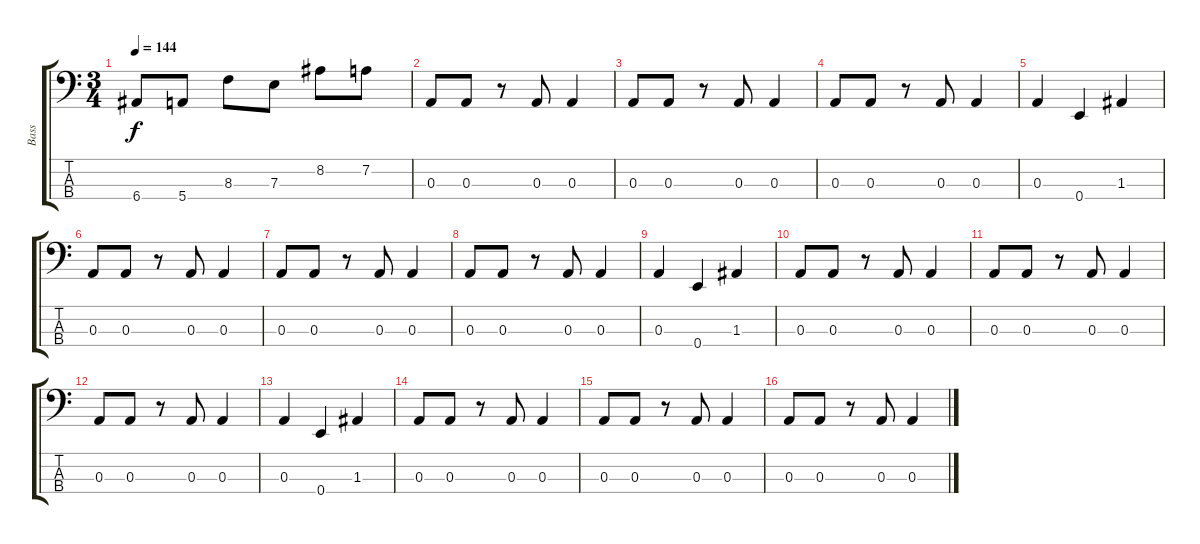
\track ("Bass" "Bass") {instrument fretlessbass}
\staff {score tabs}
\tuning (G2 D2 A1 E1) {hide}
\ts (3 4)
\tempo 144
\clef f4
\ks c
6.4.8{dy f} 5.4.8 8.3.8 7.3.8 8.2.8 7.2.8 |
0.3.8 0.3.8 r.8 0.3.8 0.3.4 |
0.3.8 0.3.8 r.8 0.3.8 0.3.4 |
0.3.8 0.3.8 r.8 0.3.8 0.3.4 |
0.3.4 0.4.4 1.3.4 |
0.3.8 0.3.8 r.8 0.3.8 0.3.4 |
0.3.8 0.3.8 r.8 0.3.8 0.3.4 |
0.3.8 0.3.8 r.8 0.3.8 0.3.4 |
0.3.4 0.4.4 1.3.4 |
0.3.8 0.3.8 r.8 0.3.8 0.3.4 |
0.3.8 0.3.8 r.8 0.3.8 0.3.4 |
0.3.8 0.3.8 r.8 0.3.8 0.3.4 |
0.3.4 0.4.4 1.3.4 |
0.3.8 0.3.8 r.8 0.3.8 0.3.4 |
0.3.8 0.3.8 r.8 0.3.8 0.3.4 |
0.3.8 0.3.8 r.8 0.3.8 0.3.4
